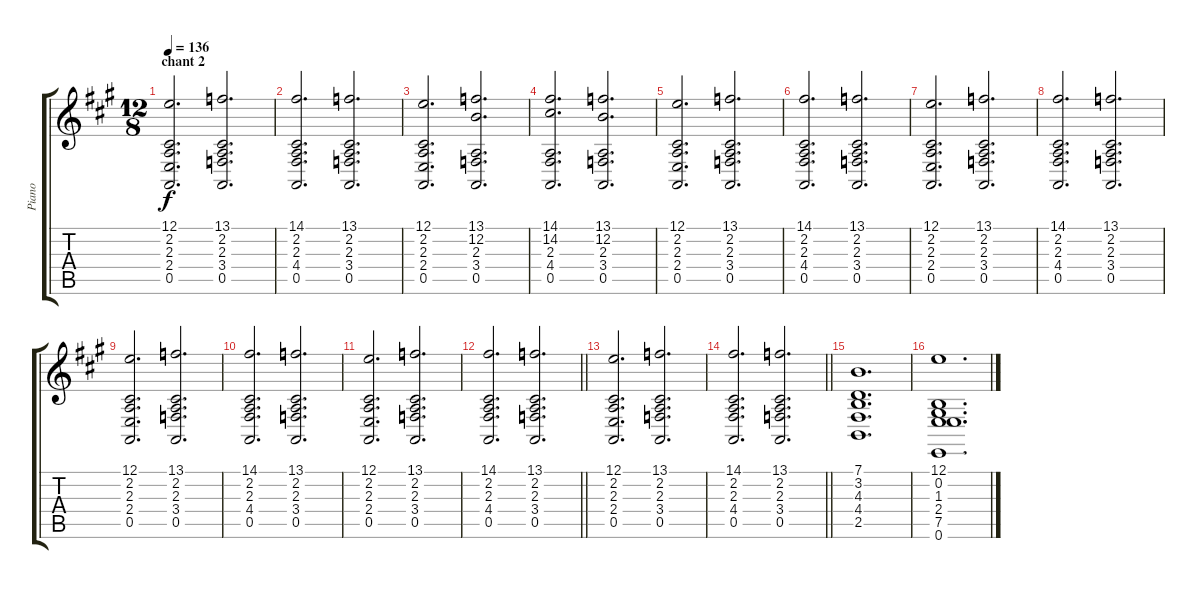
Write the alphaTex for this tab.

\track ("Piano" "Piano") {instrument stringensemble1}
\staff {score tabs}
\tuning (E4 B3 G3 D3 A2 E2) {hide}
\ts (12 8)
\section ("" "chant 2")
\tempo 136
\clef g2
\ks a
(12.1 2.2 2.3 2.4 0.5).2{d dy f} (13.1 2.2 2.3 3.4 0.5).2{d} |
(14.1 2.2 2.3 4.4 0.5).2{d} (13.1 2.2 2.3 3.4 0.5).2{d} |
(12.1 2.2 2.3 2.4 0.5).2{d} (13.1 12.2 2.3 3.4 0.5).2{d} |
(14.1 14.2 2.3 4.4 0.5).2{d} (13.1 12.2 2.3 3.4 0.5).2{d} |
(12.1 2.2 2.3 2.4 0.5).2{d} (13.1 2.2 2.3 3.4 0.5).2{d} |
(14.1 2.2 2.3 4.4 0.5).2{d} (13.1 2.2 2.3 3.4 0.5).2{d} |
(12.1 2.2 2.3 2.4 0.5).2{d} (13.1 2.2 2.3 3.4 0.5).2{d} |
(14.1 2.2 2.3 4.4 0.5).2{d} (13.1 2.2 2.3 3.4 0.5).2{d} |
(12.1 2.2 2.3 2.4 0.5).2{d} (13.1 2.2 2.3 3.4 0.5).2{d} |
(14.1 2.2 2.3 4.4 0.5).2{d} (13.1 2.2 2.3 3.4 0.5).2{d} |
(12.1 2.2 2.3 2.4 0.5).2{d} (13.1 2.2 2.3 3.4 0.5).2{d} |
\barLineRight lightlight
(14.1 2.2 2.3 4.4 0.5).2{d} (13.1 2.2 2.3 3.4 0.5).2{d} |
(12.1 2.2 2.3 2.4 0.5).2{d} (13.1 2.2 2.3 3.4 0.5).2{d} |
\barLineRight lightlight
(14.1 2.2 2.3 4.4 0.5).2{d} (13.1 2.2 2.3 3.4 0.5).2{d} |
(7.1 3.2 4.3 4.4 2.5).1{d} |
(12.1 0.2 1.3 2.4 7.5 0.6).1{d}
